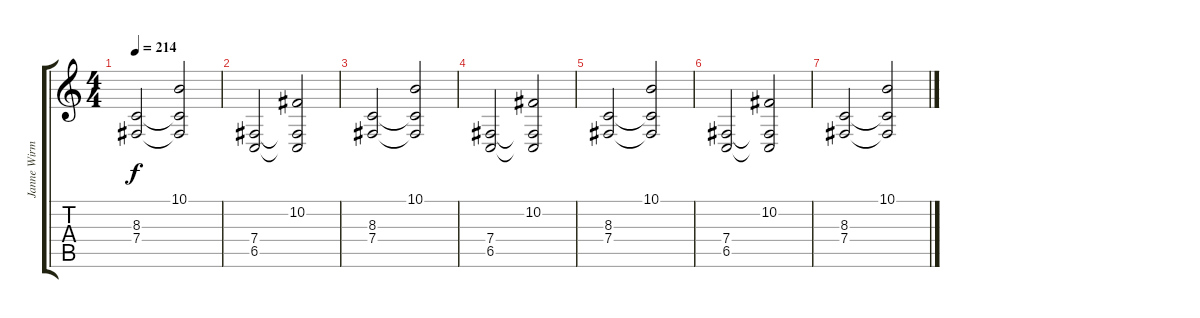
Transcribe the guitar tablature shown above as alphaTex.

\track ("Janne Wirman" "Janne Wirm") {instrument vibraphone}
\staff {score tabs}
\tuning (Db4 Ab3 E3 B2 Gb2 Db2) {hide}
\ts (4 4)
\tempo 214
\clef g2
\ks c
(8.3 7.4).2{dy f instrument churchorgan} (10.1 8.3{t} 7.4{t}).2 |
(7.4 6.5).2{volume 12 instrument churchorgan} (10.2 7.4{t} 6.5{t}).2 |
(8.3 7.4).2{instrument churchorgan} (10.1 8.3{t} 7.4{t}).2 |
(7.4 6.5).2{volume 12 instrument churchorgan} (10.2 7.4{t} 6.5{t}).2 |
(8.3 7.4).2{instrument churchorgan} (10.1 8.3{t} 7.4{t}).2 |
(7.4 6.5).2{volume 12 instrument churchorgan} (10.2 7.4{t} 6.5{t}).2 |
(8.3 7.4).2{instrument churchorgan} (10.1 8.3{t} 7.4{t}).2
